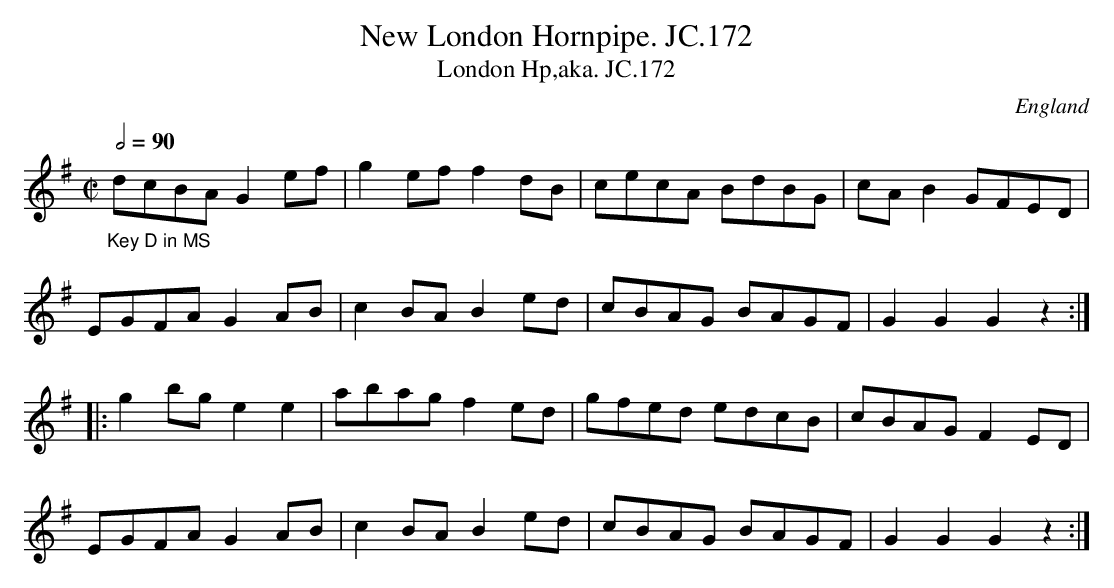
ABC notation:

X:1
T:New London Hornpipe. JC.172
T:London Hp,aka. JC.172
O:England
M:C|
L:1/8
Q:2/4=90
K:G major
"_Key D in MS"dcBA G2ef|\
g2ef f2dB|cecA BdBG|cAB2 GFED|!
EGFA G2AB|c2BA B2ed|cBAG BAGF|G2G2G2z2:|!
|:g2bg e2e2|abag f2ed|gfed edcB|cBAG F2ED|!
EGFA G2AB|c2BAB2ed|cBAG BAGF|G2G2G2z2:|
